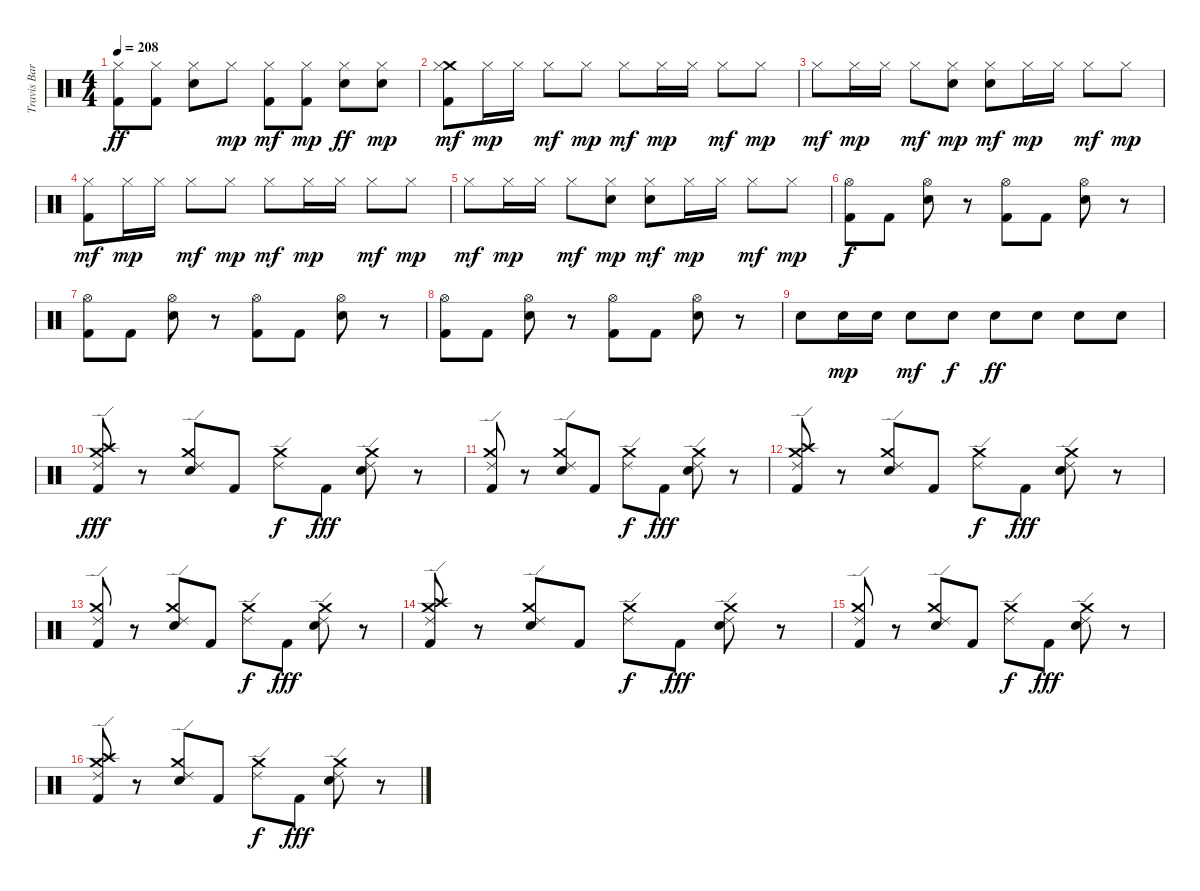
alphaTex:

\track ("Travis Barker - Drums" "Travis Bar") {instrument percussion}
\staff {score}
\articulation defaults
\ts (4 4)
\tempo 208
\clef neutral
\ks c
("Hi-Hat (closed)" "Kick (hit) 2").8{dy ff} ("Hi-Hat (closed)" "Kick (hit) 2").8 ("Hi-Hat (closed)" "Electric Snare (hit)").8 "Hi-Hat (closed)".8{dy mp} ("Hi-Hat (closed)" "Kick (hit) 2").8{dy mf} ("Hi-Hat (closed)" "Kick (hit) 2").8{dy mp} ("Hi-Hat (closed)" "Electric Snare (hit)").8{dy ff} ("Hi-Hat (closed)" "Electric Snare (hit)").8{dy mp} |
("Crash medium (hit)" "Hi-Hat (closed)" "Kick (hit) 2").8{dy mf} "Hi-Hat (closed)".16{dy mp} "Hi-Hat (closed)".16 "Hi-Hat (closed)".8{dy mf} "Hi-Hat (closed)".8{dy mp} "Hi-Hat (closed)".8{dy mf} "Hi-Hat (closed)".16{dy mp} "Hi-Hat (closed)".16 "Hi-Hat (closed)".8{dy mf} "Hi-Hat (closed)".8{dy mp} |
"Hi-Hat (closed)".8{dy mf} "Hi-Hat (closed)".16{dy mp} "Hi-Hat (closed)".16 "Hi-Hat (closed)".8{dy mf} ("Hi-Hat (closed)" "Electric Snare (hit)").8{dy mp} ("Hi-Hat (closed)" "Electric Snare (hit)").8{dy mf} "Hi-Hat (closed)".16{dy mp} "Hi-Hat (closed)".16 "Hi-Hat (closed)".8{dy mf} "Hi-Hat (closed)".8{dy mp} |
("Hi-Hat (closed)" "Kick (hit) 2").8{dy mf} "Hi-Hat (closed)".16{dy mp} "Hi-Hat (closed)".16 "Hi-Hat (closed)".8{dy mf} "Hi-Hat (closed)".8{dy mp} "Hi-Hat (closed)".8{dy mf} "Hi-Hat (closed)".16{dy mp} "Hi-Hat (closed)".16 "Hi-Hat (closed)".8{dy mf} "Hi-Hat (closed)".8{dy mp} |
"Hi-Hat (closed)".8{dy mf} "Hi-Hat (closed)".16{dy mp} "Hi-Hat (closed)".16 "Hi-Hat (closed)".8{dy mf} ("Hi-Hat (closed)" "Electric Snare (hit)").8{dy mp} ("Hi-Hat (closed)" "Electric Snare (hit)").8{dy mf} "Hi-Hat (closed)".16{dy mp} "Hi-Hat (closed)".16 "Hi-Hat (closed)".8{dy mf} "Hi-Hat (closed)".8{dy mp} |
("Hi-Hat (open)" "Kick (hit) 2").8{dy f} "Kick (hit) 2".8 ("Hi-Hat (open)" "Electric Snare (hit)").8 r.8 ("Hi-Hat (open)" "Kick (hit) 2").8 "Kick (hit) 2".8 ("Hi-Hat (open)" "Electric Snare (hit)").8 r.8 |
("Hi-Hat (open)" "Kick (hit) 2").8 "Kick (hit) 2".8 ("Hi-Hat (open)" "Electric Snare (hit)").8 r.8 ("Hi-Hat (open)" "Kick (hit) 2").8 "Kick (hit) 2".8 ("Hi-Hat (open)" "Electric Snare (hit)").8 r.8 |
("Hi-Hat (open)" "Kick (hit) 2").8 "Kick (hit) 2".8 ("Hi-Hat (open)" "Electric Snare (hit)").8 r.8 ("Hi-Hat (open)" "Kick (hit) 2").8 "Kick (hit) 2".8 ("Hi-Hat (open)" "Electric Snare (hit)").8 r.8 |
"Electric Snare (hit)".8 "Electric Snare (hit)".16{dy mp} "Electric Snare (hit)".16 "Electric Snare (hit)".8{dy mf} "Electric Snare (hit)".8{dy f} "Electric Snare (hit)".8{dy ff} "Electric Snare (hit)".8 "Electric Snare (hit)".8 "Electric Snare (hit)".8 |
("Crash high (hit)" "Ride (edge) 2" "Kick (hit) 2" "Crash medium (hit)").8{dy fff} r.8 ("Ride (edge) 2" "Electric Snare (hit)" "Crash medium (hit)").8 "Kick (hit) 2".8 ("Ride (edge) 2" "Crash medium (hit)").8{dy f} "Kick (hit) 2".8{dy fff} ("Ride (edge) 2" "Electric Snare (hit)" "Crash medium (hit)").8 r.8 |
("Ride (edge) 2" "Kick (hit) 2" "Crash medium (hit)").8 r.8 ("Ride (edge) 2" "Electric Snare (hit)" "Crash medium (hit)").8 "Kick (hit) 2".8 ("Ride (edge) 2" "Crash medium (hit)").8{dy f} "Kick (hit) 2".8{dy fff} ("Ride (edge) 2" "Electric Snare (hit)" "Crash medium (hit)").8 r.8 |
("Crash high (hit)" "Ride (edge) 2" "Kick (hit) 2" "Crash medium (hit)").8 r.8 ("Ride (edge) 2" "Electric Snare (hit)" "Crash medium (hit)").8 "Kick (hit) 2".8 ("Ride (edge) 2" "Crash medium (hit)").8{dy f} "Kick (hit) 2".8{dy fff} ("Ride (edge) 2" "Electric Snare (hit)" "Crash medium (hit)").8 r.8 |
("Ride (edge) 2" "Kick (hit) 2" "Crash medium (hit)").8 r.8 ("Ride (edge) 2" "Electric Snare (hit)" "Crash medium (hit)").8 "Kick (hit) 2".8 ("Ride (edge) 2" "Crash medium (hit)").8{dy f} "Kick (hit) 2".8{dy fff} ("Ride (edge) 2" "Electric Snare (hit)" "Crash medium (hit)").8 r.8 |
("Crash high (hit)" "Ride (edge) 2" "Kick (hit) 2" "Crash medium (hit)").8 r.8 ("Ride (edge) 2" "Electric Snare (hit)" "Crash medium (hit)").8 "Kick (hit) 2".8 ("Ride (edge) 2" "Crash medium (hit)").8{dy f} "Kick (hit) 2".8{dy fff} ("Ride (edge) 2" "Electric Snare (hit)" "Crash medium (hit)").8 r.8 |
("Ride (edge) 2" "Kick (hit) 2" "Crash medium (hit)").8 r.8 ("Ride (edge) 2" "Electric Snare (hit)" "Crash medium (hit)").8 "Kick (hit) 2".8 ("Ride (edge) 2" "Crash medium (hit)").8{dy f} "Kick (hit) 2".8{dy fff} ("Ride (edge) 2" "Electric Snare (hit)" "Crash medium (hit)").8 r.8 |
("Crash high (hit)" "Ride (edge) 2" "Kick (hit) 2" "Crash medium (hit)").8 r.8 ("Ride (edge) 2" "Electric Snare (hit)" "Crash medium (hit)").8 "Kick (hit) 2".8 ("Ride (edge) 2" "Crash medium (hit)").8{dy f} "Kick (hit) 2".8{dy fff} ("Ride (edge) 2" "Electric Snare (hit)" "Crash medium (hit)").8 r.8
